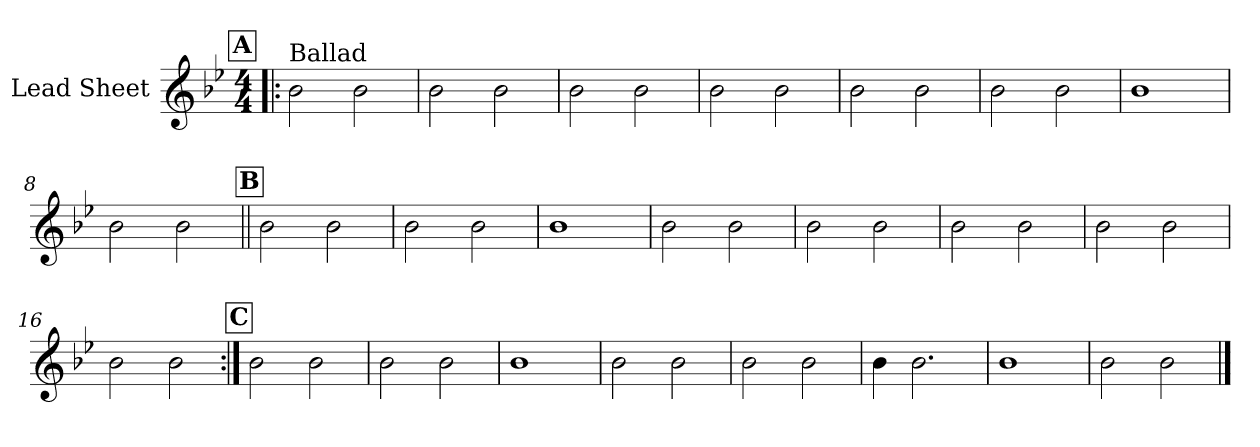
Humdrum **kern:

**kern
*part1
*staff1
*I"Lead Sheet
*clefG2
*k[b-e-]
*B-:
*M4/4
!!LO:REH:place=s1:a:fs=14:t=A
=1!|:
!LO:TX:a:t=Ballad
2b-\
2b-\
=2
2b-\
2b-\
=3
2b-\
2b-\
=4
2b-\
2b-\
!!LO:LB:g=z
=5
2b-\
2b-\
=6
2b-\
2b-\
=7
1b-
=8
2b-\
2b-\
!!LO:LB:g=z
!!LO:REH:place=s1:a:fs=14:t=B
=9||
2b-\
2b-\
=10
2b-\
2b-\
=11
1b-
=12
2b-\
2b-\
!!LO:LB:g=z
=13
2b-\
2b-\
=14
2b-\
2b-\
=15
2b-\
2b-\
=16
2b-\
2b-\
!!LO:LB:g=z
!!LO:REH:place=s1:a:fs=14:t=C
=17:|!
2b-\
2b-\
=18
2b-\
2b-\
=19
1b-
=20
2b-\
2b-\
!!LO:LB:g=z
=21
2b-\
2b-\
=22
4b-\
2.b-\
=23
1b-
=24
2b-\
2b-\
==
*-
